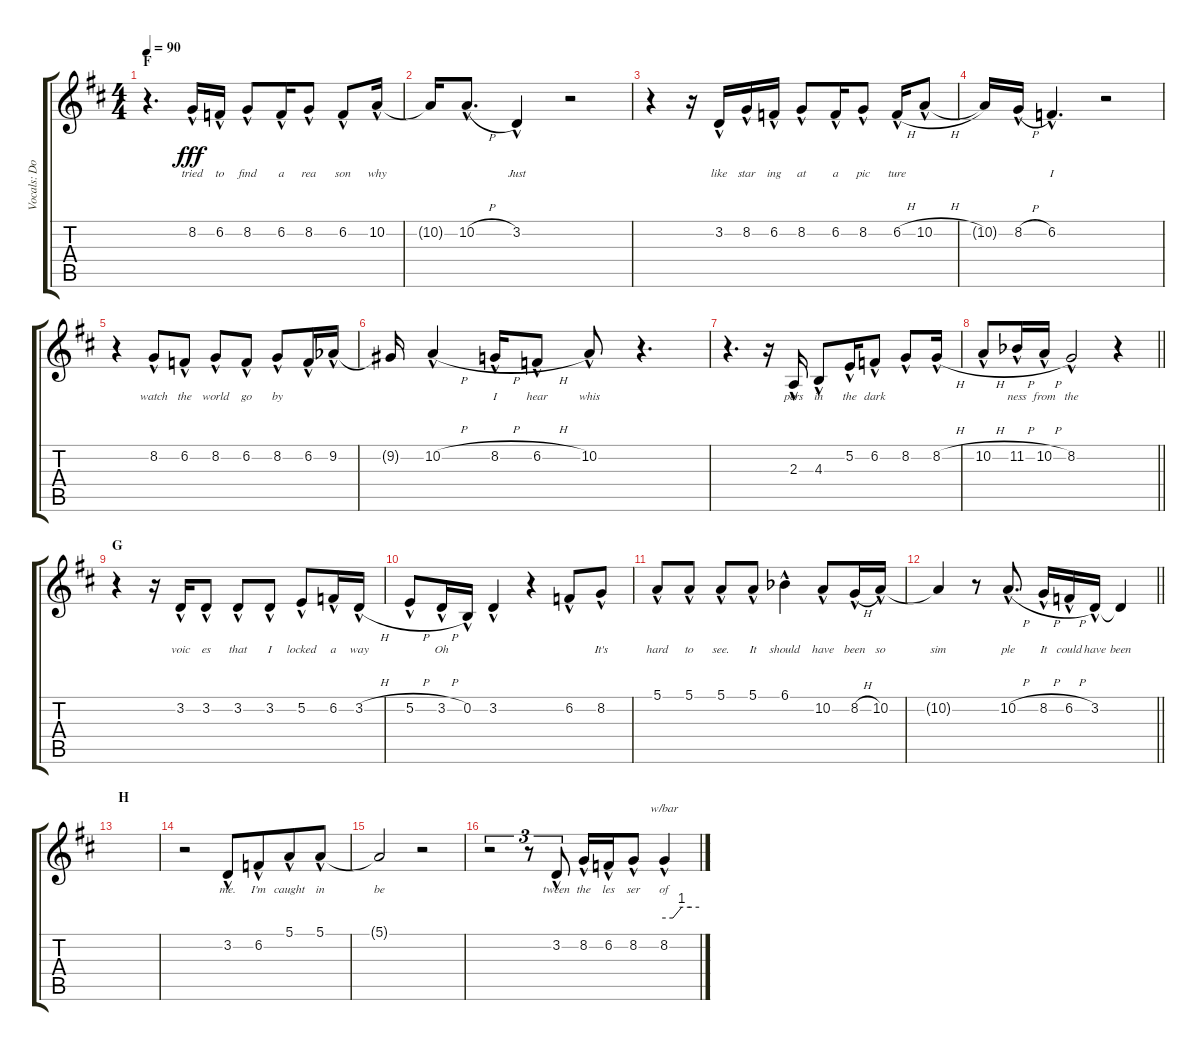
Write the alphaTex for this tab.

\track ("Vocals: Don" "Vocals: Do") {instrument lead2sawtooth}
\staff {score tabs}
\tuning (E4 B3 G3 D3 A2 E2) {hide}
\ts (4 4)
\section ("" "F")
\tempo 90
\clef g2
\ks d
r.4{d dy fff} 8.2{hac}.16{lyrics (0 "tried") lyrics (1 "") lyrics (2 "") lyrics (3 "") lyrics (4 "")} 6.2{hac}.16{lyrics (0 "to") lyrics (1 "") lyrics (2 "") lyrics (3 "") lyrics (4 "")} 8.2{hac}.8{lyrics (0 "find") lyrics (1 "") lyrics (2 "") lyrics (3 "") lyrics (4 "")} 6.2{hac}.16{lyrics (0 "a") lyrics (1 "") lyrics (2 "") lyrics (3 "") lyrics (4 "")} 8.2{hac}.8{lyrics (0 "rea") lyrics (1 "") lyrics (2 "") lyrics (3 "") lyrics (4 "")} 6.2{hac}.8{lyrics (0 "son") lyrics (1 "") lyrics (2 "") lyrics (3 "") lyrics (4 "")} 10.2{hac}.16{lyrics (0 "why") lyrics (1 "") lyrics (2 "") lyrics (3 "") lyrics (4 "")} |
10.2{t}.16{lyrics (0 "") lyrics (1 "") lyrics (2 "") lyrics (3 "") lyrics (4 "")} 10.2{h hac}.8{d lyrics (0 "") lyrics (1 "") lyrics (2 "") lyrics (3 "") lyrics (4 "")} 3.2{hac}.4{lyrics (0 "Just") lyrics (1 "") lyrics (2 "") lyrics (3 "") lyrics (4 "")} r.2 |
r.4 r.16 3.2{hac}.16{lyrics (0 "like") lyrics (1 "") lyrics (2 "") lyrics (3 "") lyrics (4 "")} 8.2{hac}.16{lyrics (0 "star") lyrics (1 "") lyrics (2 "") lyrics (3 "") lyrics (4 "")} 6.2{hac}.16{lyrics (0 "ing") lyrics (1 "") lyrics (2 "") lyrics (3 "") lyrics (4 "")} 8.2{hac}.8{lyrics (0 "at") lyrics (1 "") lyrics (2 "") lyrics (3 "") lyrics (4 "")} 6.2{hac}.16{lyrics (0 "a") lyrics (1 "") lyrics (2 "") lyrics (3 "") lyrics (4 "")} 8.2{hac}.8{lyrics (0 "pic") lyrics (1 "") lyrics (2 "") lyrics (3 "") lyrics (4 "")} 6.2{h hac}.16{lyrics (0 "ture") lyrics (1 "") lyrics (2 "") lyrics (3 "") lyrics (4 "")} 10.2{h hac}.8{lyrics (0 "") lyrics (1 "") lyrics (2 "") lyrics (3 "") lyrics (4 "")} |
10.2{t}.16{lyrics (0 "") lyrics (1 "") lyrics (2 "") lyrics (3 "") lyrics (4 "")} 8.2{h hac}.16{lyrics (0 "") lyrics (1 "") lyrics (2 "") lyrics (3 "") lyrics (4 "")} 6.2{hac}.4{d lyrics (0 "I") lyrics (1 "") lyrics (2 "") lyrics (3 "") lyrics (4 "")} r.2 |
r.4 8.2{hac}.8{lyrics (0 "watch") lyrics (1 "") lyrics (2 "") lyrics (3 "") lyrics (4 "")} 6.2{hac}.8{lyrics (0 "the") lyrics (1 "") lyrics (2 "") lyrics (3 "") lyrics (4 "")} 8.2{hac}.8{lyrics (0 "world") lyrics (1 "") lyrics (2 "") lyrics (3 "") lyrics (4 "")} 6.2{hac}.8{lyrics (0 "go") lyrics (1 "") lyrics (2 "") lyrics (3 "") lyrics (4 "")} 8.2{hac}.8{lyrics (0 "by") lyrics (1 "") lyrics (2 "") lyrics (3 "") lyrics (4 "")} 6.2{hac}.16{lyrics (0 "") lyrics (1 "") lyrics (2 "") lyrics (3 "") lyrics (4 "")} 9.2{hac acc b}.16{lyrics (0 "") lyrics (1 "") lyrics (2 "") lyrics (3 "") lyrics (4 "")} |
9.2{t}.16{lyrics (0 "") lyrics (1 "") lyrics (2 "") lyrics (3 "") lyrics (4 "")} 10.2{h hac}.4{lyrics (0 "") lyrics (1 "") lyrics (2 "") lyrics (3 "") lyrics (4 "")} 8.2{h hac}.16{lyrics (0 "I") lyrics (1 "") lyrics (2 "") lyrics (3 "") lyrics (4 "")} 6.2{h hac}.8{lyrics (0 "hear") lyrics (1 "") lyrics (2 "") lyrics (3 "") lyrics (4 "")} 10.2{hac}.8{lyrics (0 "whis") lyrics (1 "") lyrics (2 "") lyrics (3 "") lyrics (4 "")} r.4{d} |
r.4{d} r.16 2.3{hac}.16{lyrics (0 "pers") lyrics (1 "") lyrics (2 "") lyrics (3 "") lyrics (4 "")} 4.3{hac}.8{lyrics (0 "in") lyrics (1 "") lyrics (2 "") lyrics (3 "") lyrics (4 "")} 5.2{hac}.16{lyrics (0 "the") lyrics (1 "") lyrics (2 "") lyrics (3 "") lyrics (4 "")} 6.2{hac}.8{lyrics (0 "dark") lyrics (1 "") lyrics (2 "") lyrics (3 "") lyrics (4 "")} 8.2{hac}.8{lyrics (0 "") lyrics (1 "") lyrics (2 "") lyrics (3 "") lyrics (4 "")} 8.2{h hac}.16{lyrics (0 "") lyrics (1 "") lyrics (2 "") lyrics (3 "") lyrics (4 "")} |
\barLineRight lightlight
10.2{h hac}.8{lyrics (0 "") lyrics (1 "") lyrics (2 "") lyrics (3 "") lyrics (4 "")} 11.2{h hac acc b}.16{lyrics (0 "ness") lyrics (1 "") lyrics (2 "") lyrics (3 "") lyrics (4 "")} 10.2{h hac}.16{lyrics (0 "from") lyrics (1 "") lyrics (2 "") lyrics (3 "") lyrics (4 "")} 8.2{hac}.2{lyrics (0 "the") lyrics (1 "") lyrics (2 "") lyrics (3 "") lyrics (4 "")} r.4 |
\section ("" "G")
r.4 r.16 3.2{hac}.16{lyrics (0 "voic") lyrics (1 "") lyrics (2 "") lyrics (3 "") lyrics (4 "")} 3.2{hac}.8{lyrics (0 "es") lyrics (1 "") lyrics (2 "") lyrics (3 "") lyrics (4 "")} 3.2{hac}.8{lyrics (0 "that") lyrics (1 "") lyrics (2 "") lyrics (3 "") lyrics (4 "")} 3.2{hac}.8{lyrics (0 "I") lyrics (1 "") lyrics (2 "") lyrics (3 "") lyrics (4 "")} 5.2{hac}.8{lyrics (0 "locked") lyrics (1 "") lyrics (2 "") lyrics (3 "") lyrics (4 "")} 6.2{hac}.16{lyrics (0 "a") lyrics (1 "") lyrics (2 "") lyrics (3 "") lyrics (4 "")} 3.2{h hac}.16{lyrics (0 "way") lyrics (1 "") lyrics (2 "") lyrics (3 "") lyrics (4 "")} |
5.2{h hac}.8{lyrics (0 "") lyrics (1 "") lyrics (2 "") lyrics (3 "") lyrics (4 "")} 3.2{h hac}.16{lyrics (0 "Oh") lyrics (1 "") lyrics (2 "") lyrics (3 "") lyrics (4 "")} 0.2{hac}.16{lyrics (0 "") lyrics (1 "") lyrics (2 "") lyrics (3 "") lyrics (4 "")} 3.2{hac}.4{lyrics (0 "") lyrics (1 "") lyrics (2 "") lyrics (3 "") lyrics (4 "")} r.4 6.2{hac}.8{lyrics (0 "") lyrics (1 "") lyrics (2 "") lyrics (3 "") lyrics (4 "")} 8.2{hac}.8{lyrics (0 "It's") lyrics (1 "") lyrics (2 "") lyrics (3 "") lyrics (4 "")} |
5.1{hac}.8{lyrics (0 "hard") lyrics (1 "") lyrics (2 "") lyrics (3 "") lyrics (4 "")} 5.1{hac}.8{lyrics (0 "to") lyrics (1 "") lyrics (2 "") lyrics (3 "") lyrics (4 "")} 5.1{hac}.8{lyrics (0 "see.") lyrics (1 "") lyrics (2 "") lyrics (3 "") lyrics (4 "")} 5.1{hac}.8{lyrics (0 "It") lyrics (1 "") lyrics (2 "") lyrics (3 "") lyrics (4 "")} 6.1{hac acc b}.4{lyrics (0 "should") lyrics (1 "") lyrics (2 "") lyrics (3 "") lyrics (4 "")} 10.2{hac}.8{lyrics (0 "have") lyrics (1 "") lyrics (2 "") lyrics (3 "") lyrics (4 "")} 8.2{h hac}.16{lyrics (0 "been") lyrics (1 "") lyrics (2 "") lyrics (3 "") lyrics (4 "")} 10.2{hac}.16{lyrics (0 "so") lyrics (1 "") lyrics (2 "") lyrics (3 "") lyrics (4 "")} |
\barLineRight lightlight
10.2{t}.4{lyrics (0 "sim") lyrics (1 "") lyrics (2 "") lyrics (3 "") lyrics (4 "")} r.8 10.2{h hac}.8{d lyrics (0 "ple") lyrics (1 "") lyrics (2 "") lyrics (3 "") lyrics (4 "")} 8.2{h hac}.16{lyrics (0 "It") lyrics (1 "") lyrics (2 "") lyrics (3 "") lyrics (4 "")} 6.2{h hac}.16{lyrics (0 "could") lyrics (1 "") lyrics (2 "") lyrics (3 "") lyrics (4 "")} 3.2{hac}.16{lyrics (0 "have") lyrics (1 "") lyrics (2 "") lyrics (3 "") lyrics (4 "")} 3.2{t}.4{lyrics (0 "been") lyrics (1 "") lyrics (2 "") lyrics (3 "") lyrics (4 "")} |
\section ("" "H")
|
r.2 3.2{hac}.8{lyrics (0 "me.") lyrics (1 "") lyrics (2 "") lyrics (3 "") lyrics (4 "")} 6.2{hac}.8{lyrics (0 "I'm") lyrics (1 "") lyrics (2 "") lyrics (3 "") lyrics (4 "") beam merge} 5.1{hac}.8{lyrics (0 "caught") lyrics (1 "") lyrics (2 "") lyrics (3 "") lyrics (4 "")} 5.1{hac}.8{lyrics (0 "in") lyrics (1 "") lyrics (2 "") lyrics (3 "") lyrics (4 "")} |
5.1{t}.2{lyrics (0 "be") lyrics (1 "") lyrics (2 "") lyrics (3 "") lyrics (4 "")} r.2 |
r.2{tu (3 2)} r.8{tu (3 2)} 3.2{hac}.8{tu (3 2) lyrics (0 "tween") lyrics (1 "") lyrics (2 "") lyrics (3 "") lyrics (4 "")} 8.2{hac}.16{lyrics (0 "the") lyrics (1 "") lyrics (2 "") lyrics (3 "") lyrics (4 "")} 6.2{hac}.16{lyrics (0 "les") lyrics (1 "") lyrics (2 "") lyrics (3 "") lyrics (4 "")} 8.2{hac}.8{lyrics (0 "ser") lyrics (1 "") lyrics (2 "") lyrics (3 "") lyrics (4 "")} 8.2{hac}.4{tbe (custom default 0 0 15 0 30 4 45 4 60 4) lyrics (0 "of") lyrics (1 "") lyrics (2 "") lyrics (3 "") lyrics (4 "")}
